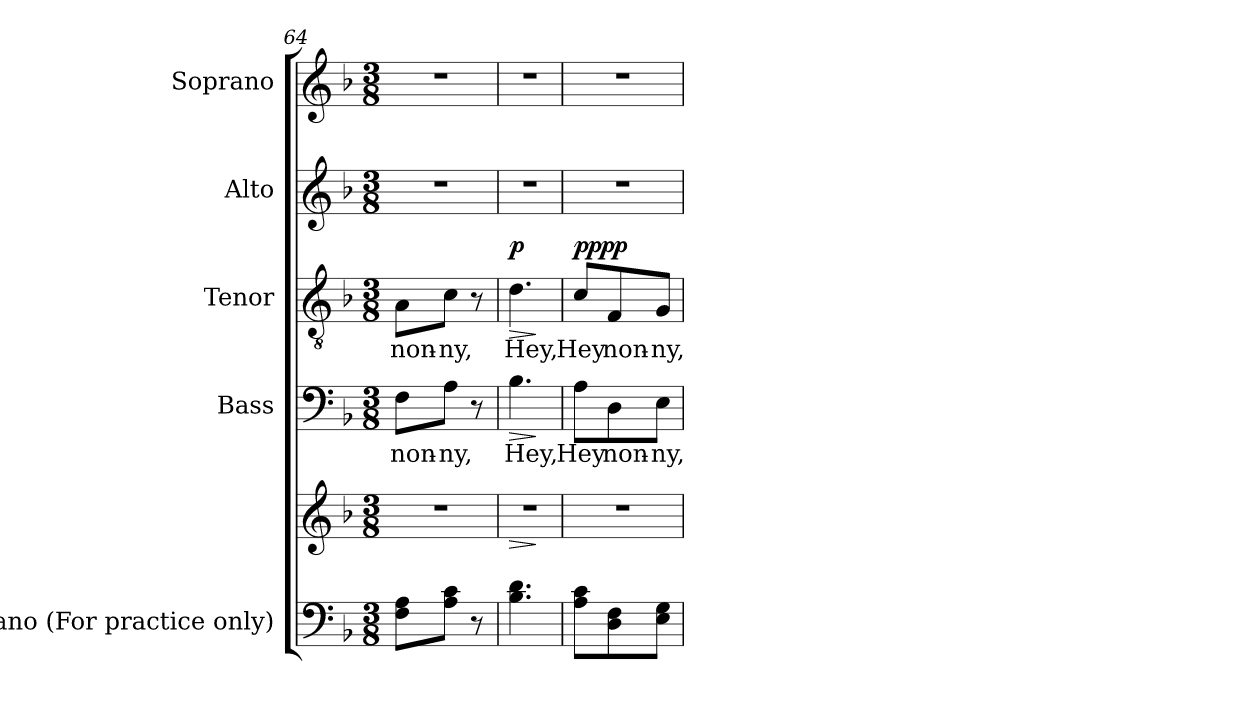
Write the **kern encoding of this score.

**kern	**kern	**dynam	**kern	**text	**dynam	**kern	**text	**dynam	**kern	**kern
*part5	*part5	*part5	*part4	*part4	*part4	*part3	*part3	*part3	*part2	*part1
*staff6	*staff5	*staff5/6	*staff4	*staff4	*staff4	*staff3	*staff3	*staff3	*staff2	*staff1
*I"Piano (For practice only)	*	*	*I"Bass	*	*	*I"Tenor	*	*	*I"Alto	*I"Soprano
*I'Pno.	*	*	*I'B.	*	*	*I'T.	*	*	*I'A.	*I'S.
*clefF4	*clefG2	*	*clefF4	*	*	*clefGv2	*	*	*clefG2	*clefG2
*	*	*	*	*	*	*ITrd7c12	*	*	*	*
*k[b-]	*k[b-]	*	*k[b-]	*	*	*k[b-]	*	*	*k[b-]	*k[b-]
*F:	*F:	*	*F:	*	*	*F:	*	*	*F:	*F:
*M3/8	*M3/8	*	*M3/8	*	*	*M3/8	*	*	*M3/8	*M3/8
=64	=64	=64	=64	=64	=64	=64	=64	=64	=64	=64
!	!LO:N:vis=1	!	!	!	!	!	!	!	!	!
!	!	!	!	!LO:LY:b:color=#000000	!	!	!	!	!	!
!	!	!	!	!	!	!	!LO:LY:b:color=#000000	!	!LO:N:vis=1	!LO:N:vis=1
8Fi\ 8AiL	4.r	.	8Fi\L	non-	.	8AAi\L	non-	.	4.r	4.r
!	!	!	!	!LO:LY:b:color=#000000	!	!	!	!	!	!
!	!	!	!	!	!	!	!LO:LY:b:color=#000000	!	!	!
8Ai\ 8ciJ	.	.	8Ai\J	-ny,	.	8Ci\J	-ny,	.	.	.
8r	.	.	8r	.	.	8r	.	.	.	.
=65	=65	=65	=65	=65	=65	=65	=65	=65	=65	=65
!	!LO:N:vis=1	!LO:HP:b	!	!	!	!	!	!	!	!
!	!	!	!	!LO:LY:b:color=#000000	!LO:HP:b	!	!	!	!	!
!	!	!	!	!	!	!	!LO:LY:b:color=#000000	!LO:HP:b	!LO:N:vis=1	!LO:N:vis=1
4.B-i\ 4.di	4.r	>	4.B-i\	Hey,	>	4.Di\	Hey,	> p	4.r	4.r
.	.	]	.	.	]	.	.	]	.	.
=66	=66	=66	=66	=66	=66	=66	=66	=66	=66	=66
!	!LO:N:vis=1	!	!	!	!	!	!	!	!	!
!	!	!	!	!LO:LY:b:color=#000000	!	!	!	!	!	!
!	!	!	!	!	!	!	!LO:LY:b:color=#000000	!	!LO:N:vis=1	!LO:N:vis=1
8Ai\ 8ciL	4.r	.	8Ai\L	Hey	.	8Ci/L	Hey	pp pp	4.r	4.r
!	!	!	!	!LO:LY:b:color=#000000	!	!	!	!	!	!
!	!	!	!	!	!	!	!LO:LY:b:color=#000000	!	!	!
8Di\ 8Fi	.	.	8Di\	non-	.	8FFi/	non-	.	.	.
!	!	!	!	!LO:LY:b:color=#000000	!	!	!	!	!	!
!	!	!	!	!	!	!	!LO:LY:b:color=#000000	!	!	!
8Ei\ 8GiJ	.	.	8Ei\J	-ny,	.	8GGi/J	-ny,	.	.	.
=	=	=	=	=	=	=	=	=	=	=
*-	*-	*-	*-	*-	*-	*-	*-	*-	*-	*-
